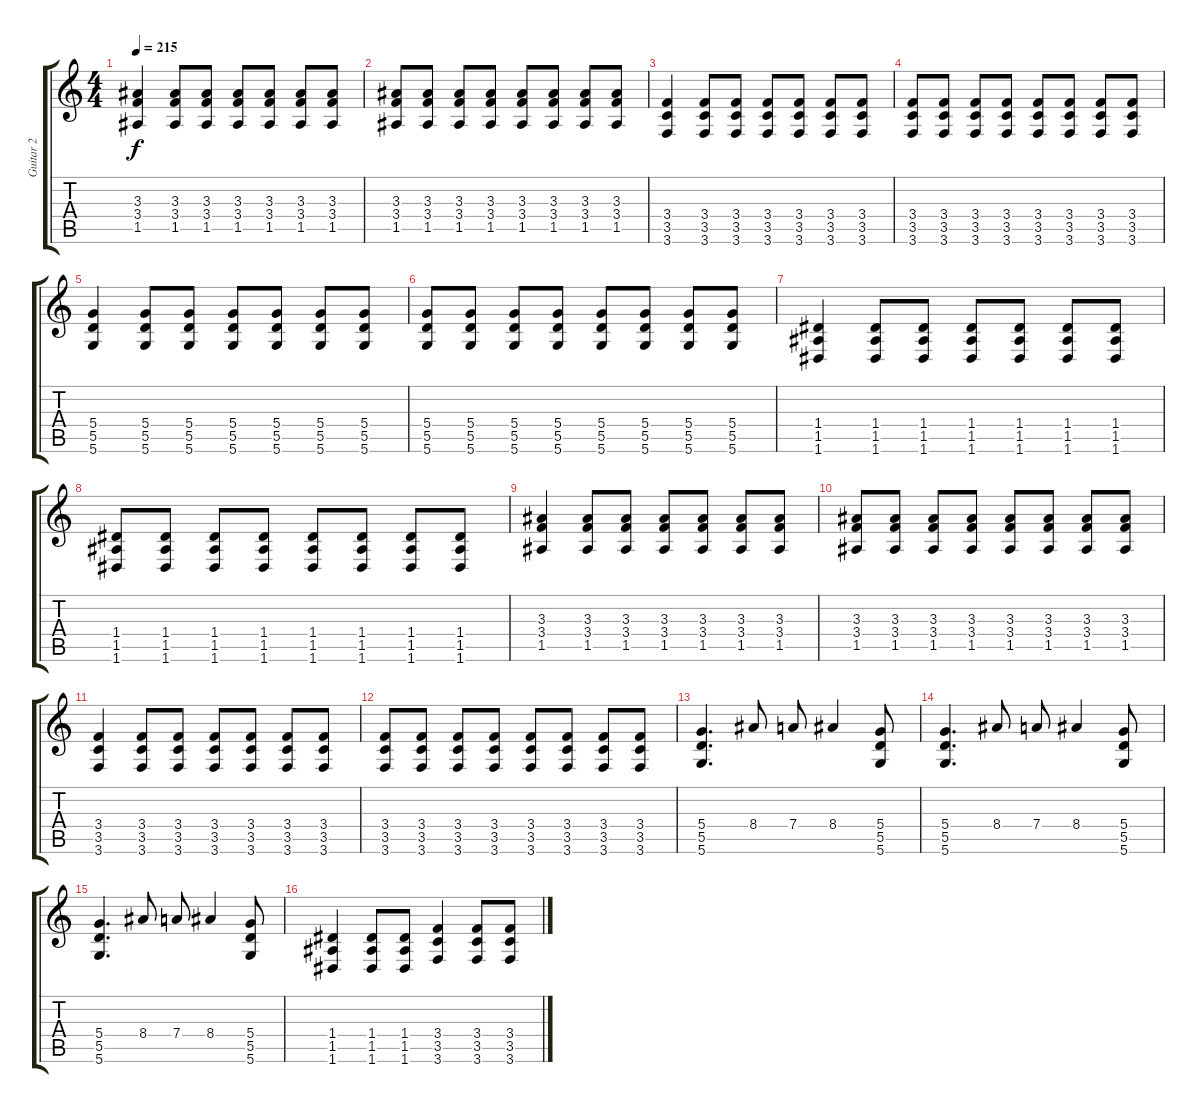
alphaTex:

\track ("Guitar 2" "Guitar 2") {instrument distortionguitar}
\staff {score tabs}
\tuning (E4 B3 G3 D3 A2 D2) {hide}
\ts (4 4)
\tempo 215
\clef g2
\ks c
(3.3 3.4 1.5).4{dy f} (3.3 3.4 1.5).8 (3.3 3.4 1.5).8 (3.3 3.4 1.5).8 (3.3 3.4 1.5).8 (3.3 3.4 1.5).8 (3.3 3.4 1.5).8 |
(3.3 3.4 1.5).8 (3.3 3.4 1.5).8 (3.3 3.4 1.5).8 (3.3 3.4 1.5).8 (3.3 3.4 1.5).8 (3.3 3.4 1.5).8 (3.3 3.4 1.5).8 (3.3 3.4 1.5).8 |
(3.4 3.5 3.6).4 (3.4 3.5 3.6).8 (3.4 3.5 3.6).8 (3.4 3.5 3.6).8 (3.4 3.5 3.6).8 (3.4 3.5 3.6).8 (3.4 3.5 3.6).8 |
(3.4 3.5 3.6).8 (3.4 3.5 3.6).8 (3.4 3.5 3.6).8 (3.4 3.5 3.6).8 (3.4 3.5 3.6).8 (3.4 3.5 3.6).8 (3.4 3.5 3.6).8 (3.4 3.5 3.6).8 |
(5.4 5.5 5.6).4 (5.4 5.5 5.6).8 (5.4 5.5 5.6).8 (5.4 5.5 5.6).8 (5.4 5.5 5.6).8 (5.4 5.5 5.6).8 (5.4 5.5 5.6).8 |
(5.4 5.5 5.6).8 (5.4 5.5 5.6).8 (5.4 5.5 5.6).8 (5.4 5.5 5.6).8 (5.4 5.5 5.6).8 (5.4 5.5 5.6).8 (5.4 5.5 5.6).8 (5.4 5.5 5.6).8 |
(1.4 1.5 1.6).4 (1.4 1.5 1.6).8 (1.4 1.5 1.6).8 (1.4 1.5 1.6).8 (1.4 1.5 1.6).8 (1.4 1.5 1.6).8 (1.4 1.5 1.6).8 |
(1.4 1.5 1.6).8 (1.4 1.5 1.6).8 (1.4 1.5 1.6).8 (1.4 1.5 1.6).8 (1.4 1.5 1.6).8 (1.4 1.5 1.6).8 (1.4 1.5 1.6).8 (1.4 1.5 1.6).8 |
(3.3 3.4 1.5).4 (3.3 3.4 1.5).8 (3.3 3.4 1.5).8 (3.3 3.4 1.5).8 (3.3 3.4 1.5).8 (3.3 3.4 1.5).8 (3.3 3.4 1.5).8 |
(3.3 3.4 1.5).8 (3.3 3.4 1.5).8 (3.3 3.4 1.5).8 (3.3 3.4 1.5).8 (3.3 3.4 1.5).8 (3.3 3.4 1.5).8 (3.3 3.4 1.5).8 (3.3 3.4 1.5).8 |
(3.4 3.5 3.6).4 (3.4 3.5 3.6).8 (3.4 3.5 3.6).8 (3.4 3.5 3.6).8 (3.4 3.5 3.6).8 (3.4 3.5 3.6).8 (3.4 3.5 3.6).8 |
(3.4 3.5 3.6).8 (3.4 3.5 3.6).8 (3.4 3.5 3.6).8 (3.4 3.5 3.6).8 (3.4 3.5 3.6).8 (3.4 3.5 3.6).8 (3.4 3.5 3.6).8 (3.4 3.5 3.6).8 |
(5.4 5.5 5.6).4{d} 8.4.8 7.4.8 8.4.4 (5.4 5.5 5.6).8 |
(5.4 5.5 5.6).4{d} 8.4.8 7.4.8 8.4.4 (5.4 5.5 5.6).8 |
(5.4 5.5 5.6).4{d} 8.4.8 7.4.8 8.4.4 (5.4 5.5 5.6).8 |
(1.4 1.5 1.6).4 (1.4 1.5 1.6).8 (1.4 1.5 1.6).8 (3.4 3.5 3.6).4 (3.4 3.5 3.6).8 (3.4 3.5 3.6).8
